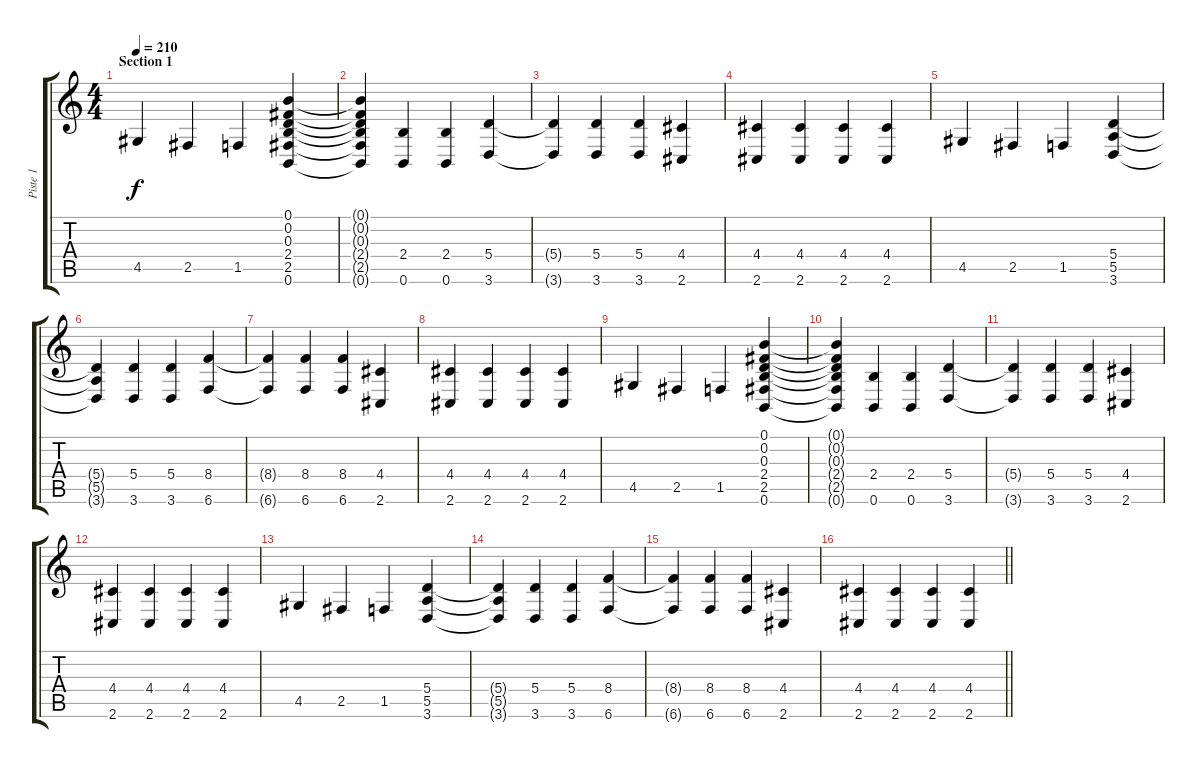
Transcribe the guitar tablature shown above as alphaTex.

\track ("Piste 1" "Piste 1") {instrument distortionguitar}
\staff {score tabs}
\tuning (B3 Gb3 D3 A2 E2 B1) {hide}
\ts (4 4)
\section ("" "Section 1")
\tempo 210
\clef g2
\ks c
4.5.4{dy f} 2.5.4 1.5.4 (0.1 0.2 0.3 2.4 2.5 0.6).4 |
(0.1{t} 0.2{t} 0.3{t} 2.4{t} 2.5{t} 0.6{t}).4 (2.4 0.6).4 (2.4 0.6).4 (5.4 3.6).4 |
(5.4{t} 3.6{t}).4 (5.4 3.6).4 (5.4 3.6).4 (4.4 2.6).4 |
(4.4 2.6).4 (4.4 2.6).4 (4.4 2.6).4 (4.4 2.6).4 |
4.5.4 2.5.4 1.5.4 (5.4 5.5 3.6).4 |
(5.4{t} 5.5{t} 3.6{t}).4 (5.4 3.6).4 (5.4 3.6).4 (8.4 6.6).4 |
(8.4{t} 6.6{t}).4 (8.4 6.6).4 (8.4 6.6).4 (4.4 2.6).4 |
(4.4 2.6).4 (4.4 2.6).4 (4.4 2.6).4 (4.4 2.6).4 |
4.5.4 2.5.4 1.5.4 (0.1 0.2 0.3 2.4 2.5 0.6).4 |
(0.1{t} 0.2{t} 0.3{t} 2.4{t} 2.5{t} 0.6{t}).4 (2.4 0.6).4 (2.4 0.6).4 (5.4 3.6).4 |
(5.4{t} 3.6{t}).4 (5.4 3.6).4 (5.4 3.6).4 (4.4 2.6).4 |
(4.4 2.6).4 (4.4 2.6).4 (4.4 2.6).4 (4.4 2.6).4 |
4.5.4 2.5.4 1.5.4 (5.4 5.5 3.6).4 |
(5.4{t} 5.5{t} 3.6{t}).4 (5.4 3.6).4 (5.4 3.6).4 (8.4 6.6).4 |
(8.4{t} 6.6{t}).4 (8.4 6.6).4 (8.4 6.6).4 (4.4 2.6).4 |
\barLineRight lightlight
(4.4 2.6).4 (4.4 2.6).4 (4.4 2.6).4 (4.4 2.6).4
